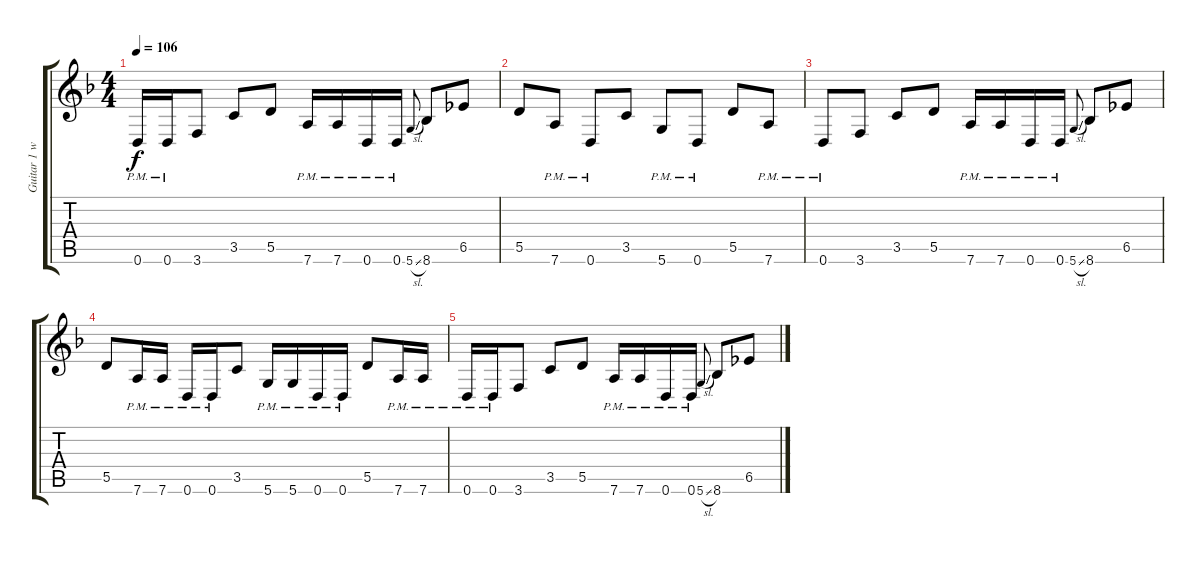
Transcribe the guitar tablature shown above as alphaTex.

\track ("Guitar 1 w/ delay" "Guitar 1 w") {instrument distortionguitar}
\staff {score tabs}
\tuning (E4 B3 G3 D3 A2 D2) {hide}
\ts (4 4)
\tempo 106
\clef g2
\ks f
0.6{pm}.16{dy f} 0.6{pm}.16 3.6.8 3.5.8 5.5.8 7.6{pm}.16 7.6{pm}.16 0.6{pm}.16 0.6{pm}.16 5.6{sl}.8{gr onbeat} 8.6.8 6.5.8 |
5.5.8 7.6{pm}.8 0.6{pm}.8 3.5.8 5.6{pm}.8 0.6{pm}.8 5.5.8 7.6{pm}.8 |
0.6{pm}.8 3.6.8 3.5.8 5.5.8 7.6{pm}.16 7.6{pm}.16 0.6{pm}.16 0.6{pm}.16 5.6{sl}.8{gr onbeat} 8.6.8 6.5.8 |
5.5.8 7.6{pm}.16 7.6{pm}.16 0.6{pm}.16 0.6{pm}.16 3.5.8 5.6{pm}.16 5.6{pm}.16 0.6{pm}.16 0.6{pm}.16 5.5.8 7.6{pm}.16 7.6{pm}.16 |
0.6{pm}.16 0.6{pm}.16 3.6.8 3.5.8 5.5.8 7.6{pm}.16 7.6{pm}.16 0.6{pm}.16 0.6{pm}.16 5.6{sl}.8{gr onbeat} 8.6.8 6.5.8
